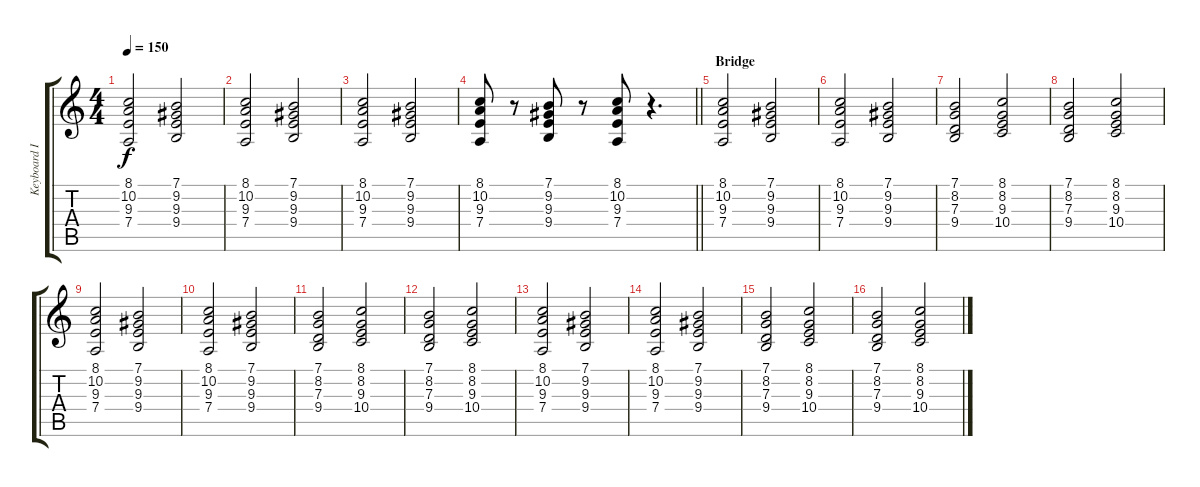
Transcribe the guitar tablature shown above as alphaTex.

\track ("Keyboard I" "Keyboard I") {instrument stringensemble1}
\staff {score tabs}
\tuning (E4 B3 G3 D3 A2 E2) {hide}
\ts (4 4)
\tempo 150
\clef g2
\ks c
(8.1 10.2 9.3 7.4).2{dy f} (7.1 9.2 9.3 9.4).2 |
(8.1 10.2 9.3 7.4).2 (7.1 9.2 9.3 9.4).2 |
(8.1 10.2 9.3 7.4).2 (7.1 9.2 9.3 9.4).2 |
\barLineRight lightlight
(8.1 10.2 9.3 7.4).8 r.8 (7.1 9.2 9.3 9.4).8 r.8 (8.1 10.2 9.3 7.4).8 r.4{d} |
\section ("" "Bridge")
(8.1 10.2 9.3 7.4).2 (7.1 9.2 9.3 9.4).2 |
(8.1 10.2 9.3 7.4).2 (7.1 9.2 9.3 9.4).2 |
(7.1 8.2 7.3 9.4).2 (8.1 8.2 9.3 10.4).2 |
(7.1 8.2 7.3 9.4).2 (8.1 8.2 9.3 10.4).2 |
(8.1 10.2 9.3 7.4).2 (7.1 9.2 9.3 9.4).2 |
(8.1 10.2 9.3 7.4).2 (7.1 9.2 9.3 9.4).2 |
(7.1 8.2 7.3 9.4).2 (8.1 8.2 9.3 10.4).2 |
(7.1 8.2 7.3 9.4).2 (8.1 8.2 9.3 10.4).2 |
(8.1 10.2 9.3 7.4).2 (7.1 9.2 9.3 9.4).2 |
(8.1 10.2 9.3 7.4).2 (7.1 9.2 9.3 9.4).2 |
(7.1 8.2 7.3 9.4).2 (8.1 8.2 9.3 10.4).2 |
(7.1 8.2 7.3 9.4).2 (8.1 8.2 9.3 10.4).2
